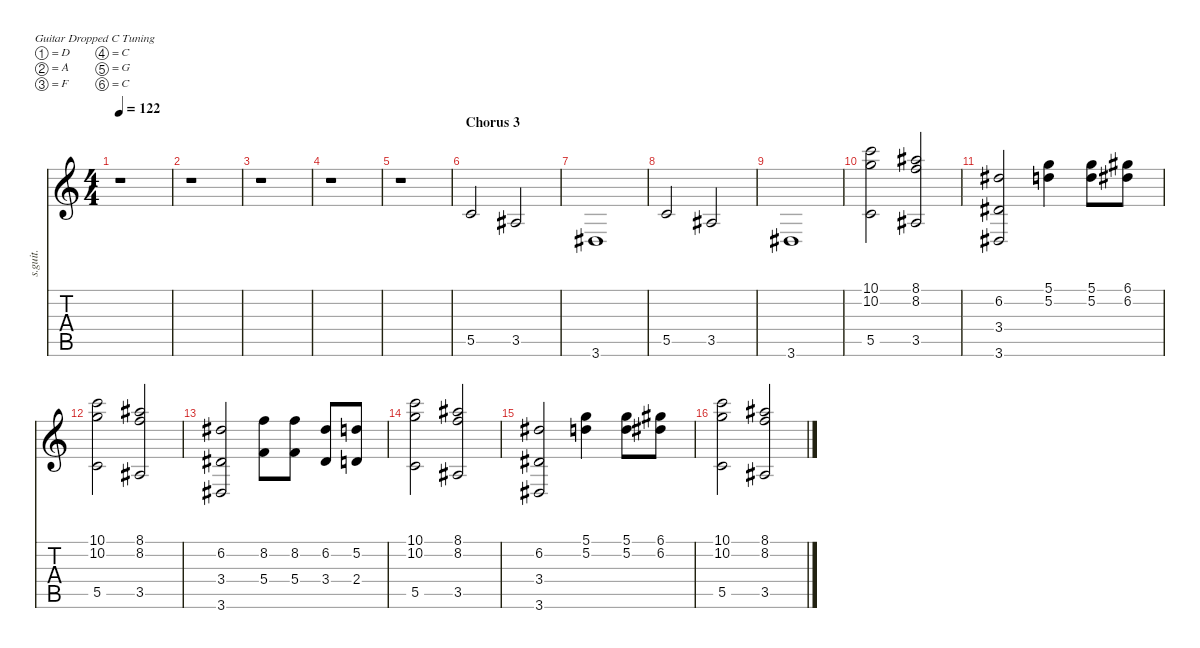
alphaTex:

\defaultSystemsLayout 4
\hideDynamics
\bracketExtendMode nobrackets
\track ("(Howard Benson - Keyboards)" "s.guit.") {instrument pad2warm}
\staff {score tabs}
\tuning (D4 A3 F3 C3 G2 C2)
\displaytranspose 12
\ts (4 4)
\tempo 122
\clef g2
\ks c
r.1{dy f} |
r.1 |
r.1 |
r.1 |
r.1 |
\section ("" "Chorus 3")
5.5.2{lyrics (0 "") lyrics (1 "") lyrics (2 "") lyrics (3 "") lyrics (4 "")} 3.5{acc #}.2{lyrics (0 "") lyrics (1 "") lyrics (2 "") lyrics (3 "") lyrics (4 "")} |
3.6{acc #}.1{lyrics (0 "") lyrics (1 "") lyrics (2 "") lyrics (3 "") lyrics (4 "")} |
5.5.2{lyrics (0 "") lyrics (1 "") lyrics (2 "") lyrics (3 "") lyrics (4 "")} 3.5{acc #}.2{lyrics (0 "") lyrics (1 "") lyrics (2 "") lyrics (3 "") lyrics (4 "")} |
3.6{acc #}.1{lyrics (0 "") lyrics (1 "") lyrics (2 "") lyrics (3 "") lyrics (4 "")} |
(10.1 10.2 5.5).2{lyrics (0 "") lyrics (1 "") lyrics (2 "") lyrics (3 "") lyrics (4 "")} (8.1{acc #} 8.2 3.5{acc #}).2{lyrics (0 "") lyrics (1 "") lyrics (2 "") lyrics (3 "") lyrics (4 "")} |
(6.2{acc #} 3.4{acc #} 3.6{acc #}).2{lyrics (0 "") lyrics (1 "") lyrics (2 "") lyrics (3 "") lyrics (4 "")} (5.1 5.2).4{lyrics (0 "") lyrics (1 "") lyrics (2 "") lyrics (3 "") lyrics (4 "")} (5.1 5.2).8{lyrics (0 "") lyrics (1 "") lyrics (2 "") lyrics (3 "") lyrics (4 "")} (6.1{acc #} 6.2{acc #}).8{lyrics (0 "") lyrics (1 "") lyrics (2 "") lyrics (3 "") lyrics (4 "")} |
(10.1 10.2 5.5).2{lyrics (0 "") lyrics (1 "") lyrics (2 "") lyrics (3 "") lyrics (4 "")} (8.1{acc #} 8.2 3.5{acc #}).2{lyrics (0 "") lyrics (1 "") lyrics (2 "") lyrics (3 "") lyrics (4 "")} |
(6.2{acc #} 3.4{acc #} 3.6{acc #}).2{lyrics (0 "") lyrics (1 "") lyrics (2 "") lyrics (3 "") lyrics (4 "")} (8.2 5.4).8{lyrics (0 "") lyrics (1 "") lyrics (2 "") lyrics (3 "") lyrics (4 "")} (8.2 5.4).8{lyrics (0 "") lyrics (1 "") lyrics (2 "") lyrics (3 "") lyrics (4 "")} (6.2{acc #} 3.4{acc #}).8{lyrics (0 "") lyrics (1 "") lyrics (2 "") lyrics (3 "") lyrics (4 "")} (5.2 2.4).8{lyrics (0 "") lyrics (1 "") lyrics (2 "") lyrics (3 "") lyrics (4 "")} |
(10.1 10.2 5.5).2{lyrics (0 "") lyrics (1 "") lyrics (2 "") lyrics (3 "") lyrics (4 "")} (8.1{acc #} 8.2 3.5{acc #}).2{lyrics (0 "") lyrics (1 "") lyrics (2 "") lyrics (3 "") lyrics (4 "")} |
(6.2{acc #} 3.4{acc #} 3.6{acc #}).2{lyrics (0 "") lyrics (1 "") lyrics (2 "") lyrics (3 "") lyrics (4 "")} (5.1 5.2).4{lyrics (0 "") lyrics (1 "") lyrics (2 "") lyrics (3 "") lyrics (4 "")} (5.1 5.2).8{lyrics (0 "") lyrics (1 "") lyrics (2 "") lyrics (3 "") lyrics (4 "")} (6.1{acc #} 6.2{acc #}).8{lyrics (0 "") lyrics (1 "") lyrics (2 "") lyrics (3 "") lyrics (4 "")} |
(10.1 10.2 5.5).2{lyrics (0 "") lyrics (1 "") lyrics (2 "") lyrics (3 "") lyrics (4 "")} (8.1{acc #} 8.2 3.5{acc #}).2{lyrics (0 "") lyrics (1 "") lyrics (2 "") lyrics (3 "") lyrics (4 "")}
